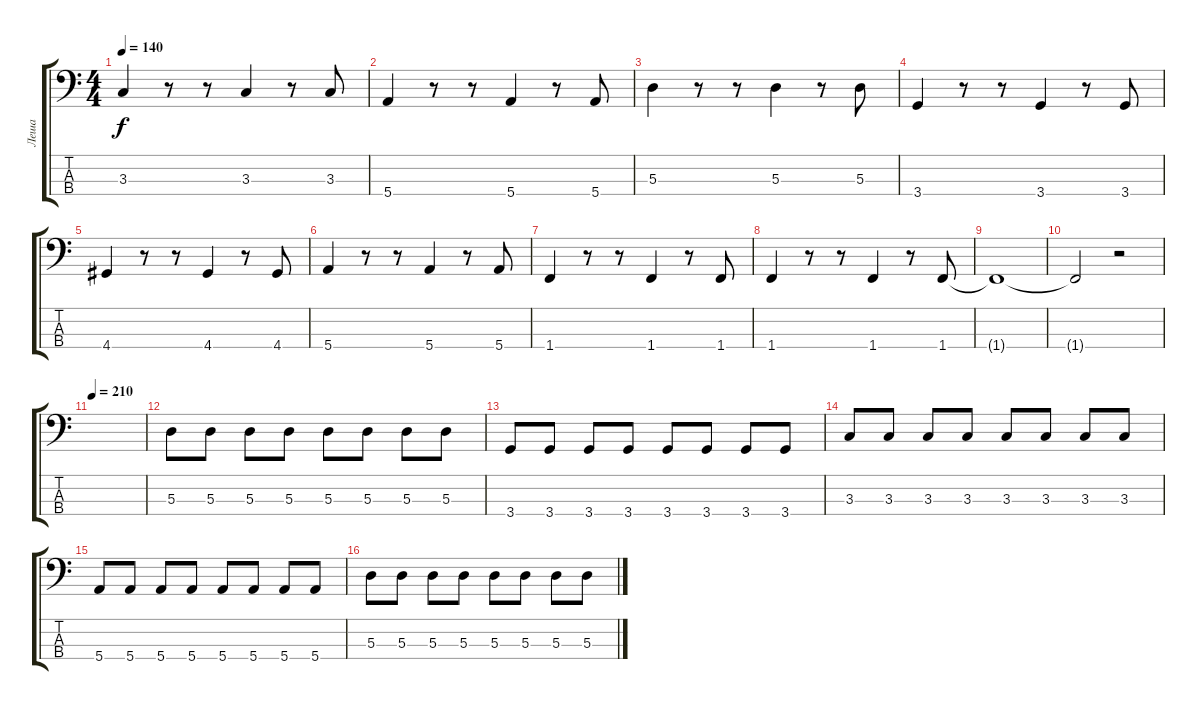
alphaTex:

\track ("Леша" "Леша") {instrument electricbassfinger}
\staff {score tabs}
\tuning (G2 D2 A1 E1) {hide}
\ts (4 4)
\tempo 140
\clef f4
\ks c
3.3.4{dy f} r.8 r.8 3.3.4 r.8 3.3.8 |
5.4.4 r.8 r.8 5.4.4 r.8 5.4.8 |
5.3.4 r.8 r.8 5.3.4 r.8 5.3.8 |
3.4.4 r.8 r.8 3.4.4 r.8 3.4.8 |
4.4.4 r.8 r.8 4.4.4 r.8 4.4.8 |
5.4.4 r.8 r.8 5.4.4 r.8 5.4.8 |
1.4.4 r.8 r.8 1.4.4 r.8 1.4.8 |
1.4.4 r.8 r.8 1.4.4 r.8 1.4.8 |
1.4{t}.1 |
1.4{t}.2 r.2 |
\tempo 210
|
5.3.8 5.3.8 5.3.8 5.3.8 5.3.8 5.3.8 5.3.8 5.3.8 |
3.4.8 3.4.8 3.4.8 3.4.8 3.4.8 3.4.8 3.4.8 3.4.8 |
3.3.8 3.3.8 3.3.8 3.3.8 3.3.8 3.3.8 3.3.8 3.3.8 |
5.4.8 5.4.8 5.4.8 5.4.8 5.4.8 5.4.8 5.4.8 5.4.8 |
5.3.8 5.3.8 5.3.8 5.3.8 5.3.8 5.3.8 5.3.8 5.3.8
